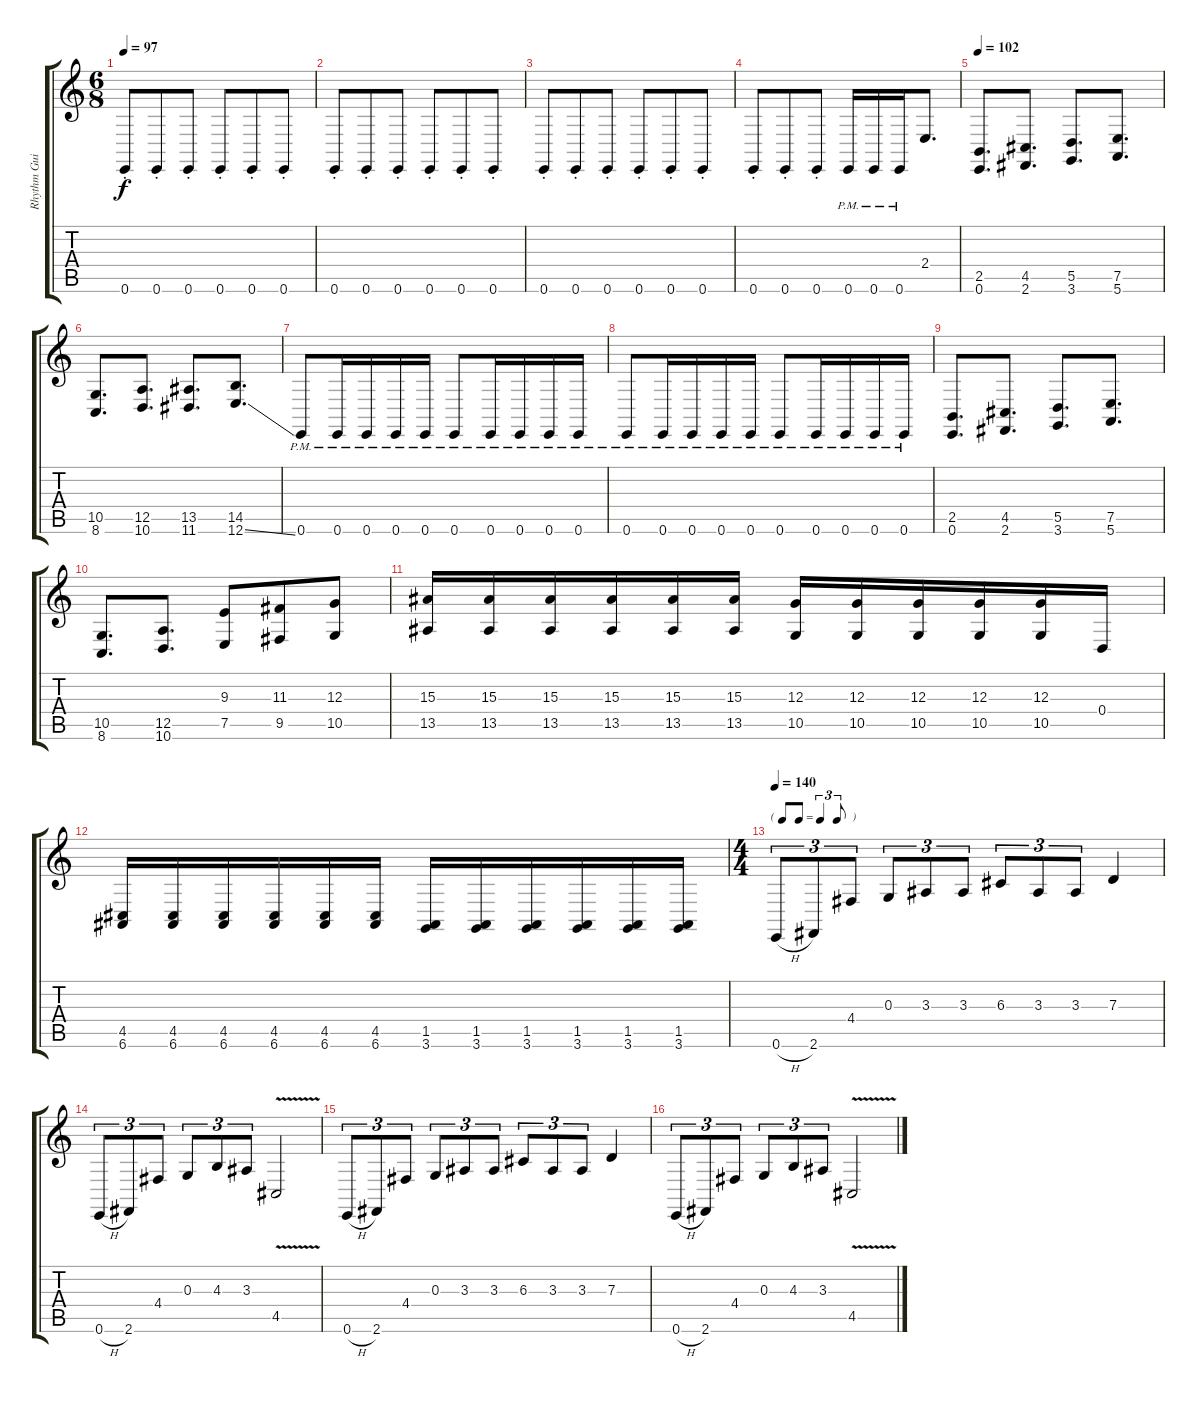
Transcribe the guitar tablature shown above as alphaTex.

\track ("Rhythm Guitar 1 [Mikael Akerfeldt + Pete" "Rhythm Gui") {instrument voiceoohs}
\staff {score tabs}
\tuning (E4 B3 G3 D3 A2 E2) {hide}
\ts (6 8)
\tempo 97
\clef g2
\ks c
0.6{st}.8{dy f} 0.6{st}.8 0.6{st}.8 0.6{st}.8 0.6{st}.8 0.6{st}.8 |
0.6{st}.8 0.6{st}.8 0.6{st}.8 0.6{st}.8 0.6{st}.8 0.6{st}.8 |
0.6{st}.8 0.6{st}.8 0.6{st}.8 0.6{st}.8 0.6{st}.8 0.6{st}.8 |
0.6{st}.8 0.6{st}.8 0.6{st}.8 0.6{pm}.16 0.6{pm}.16 0.6{pm}.16 2.4.8{d} |
\tempo 102
(2.5 0.6).8{d} (4.5 2.6).8{d} (5.5 3.6).8{d} (7.5 5.6).8{d} |
(10.5 8.6).8{d} (12.5 10.6).8{d} (13.5 11.6).8{d} (14.5 12.6{ss}).8{d} |
0.6{pm}.8 0.6{pm}.16 0.6{pm}.16 0.6{pm}.16 0.6{pm}.16 0.6{pm}.8 0.6{pm}.16 0.6{pm}.16 0.6{pm}.16 0.6{pm}.16 |
0.6{pm}.8 0.6{pm}.16 0.6{pm}.16 0.6{pm}.16 0.6{pm}.16 0.6{pm}.8 0.6{pm}.16 0.6{pm}.16 0.6{pm}.16 0.6{pm}.16 |
(2.5 0.6).8{d} (4.5 2.6).8{d} (5.5 3.6).8{d} (7.5 5.6).8{d} |
(10.5 8.6).8{d} (12.5 10.6).8{d} (9.3 7.5).8 (11.3 9.5).8 (12.3 10.5).8 |
(15.3 13.5).16 (15.3 13.5).16 (15.3 13.5).16 (15.3 13.5).16 (15.3 13.5).16 (15.3 13.5).16 (12.3 10.5).16 (12.3 10.5).16 (12.3 10.5).16 (12.3 10.5).16 (12.3 10.5).16 0.4.16 |
(4.5 6.6).16 (4.5 6.6).16 (4.5 6.6).16 (4.5 6.6).16 (4.5 6.6).16 (4.5 6.6).16 (1.5 3.6).16 (1.5 3.6).16 (1.5 3.6).16 (1.5 3.6).16 (1.5 3.6).16 (1.5 3.6).16 |
\ts (4 4)
\tf triplet8th
\tempo 140
0.6{h}.8{tu (3 2)} 2.6.8{tu (3 2)} 4.4.8{tu (3 2)} 0.3.8{tu (3 2)} 3.3.8{tu (3 2)} 3.3.8{tu (3 2)} 6.3.8{tu (3 2)} 3.3.8{tu (3 2)} 3.3.8{tu (3 2)} 7.3.4 |
0.6{h}.8{tu (3 2)} 2.6.8{tu (3 2)} 4.4.8{tu (3 2)} 0.3.8{tu (3 2)} 4.3.8{tu (3 2)} 3.3.8{tu (3 2)} 4.5{v}.2 |
0.6{h}.8{tu (3 2)} 2.6.8{tu (3 2)} 4.4.8{tu (3 2)} 0.3.8{tu (3 2)} 3.3.8{tu (3 2)} 3.3.8{tu (3 2)} 6.3.8{tu (3 2)} 3.3.8{tu (3 2)} 3.3.8{tu (3 2)} 7.3.4 |
0.6{h}.8{tu (3 2)} 2.6.8{tu (3 2)} 4.4.8{tu (3 2)} 0.3.8{tu (3 2)} 4.3.8{tu (3 2)} 3.3.8{tu (3 2)} 4.5{v}.2
